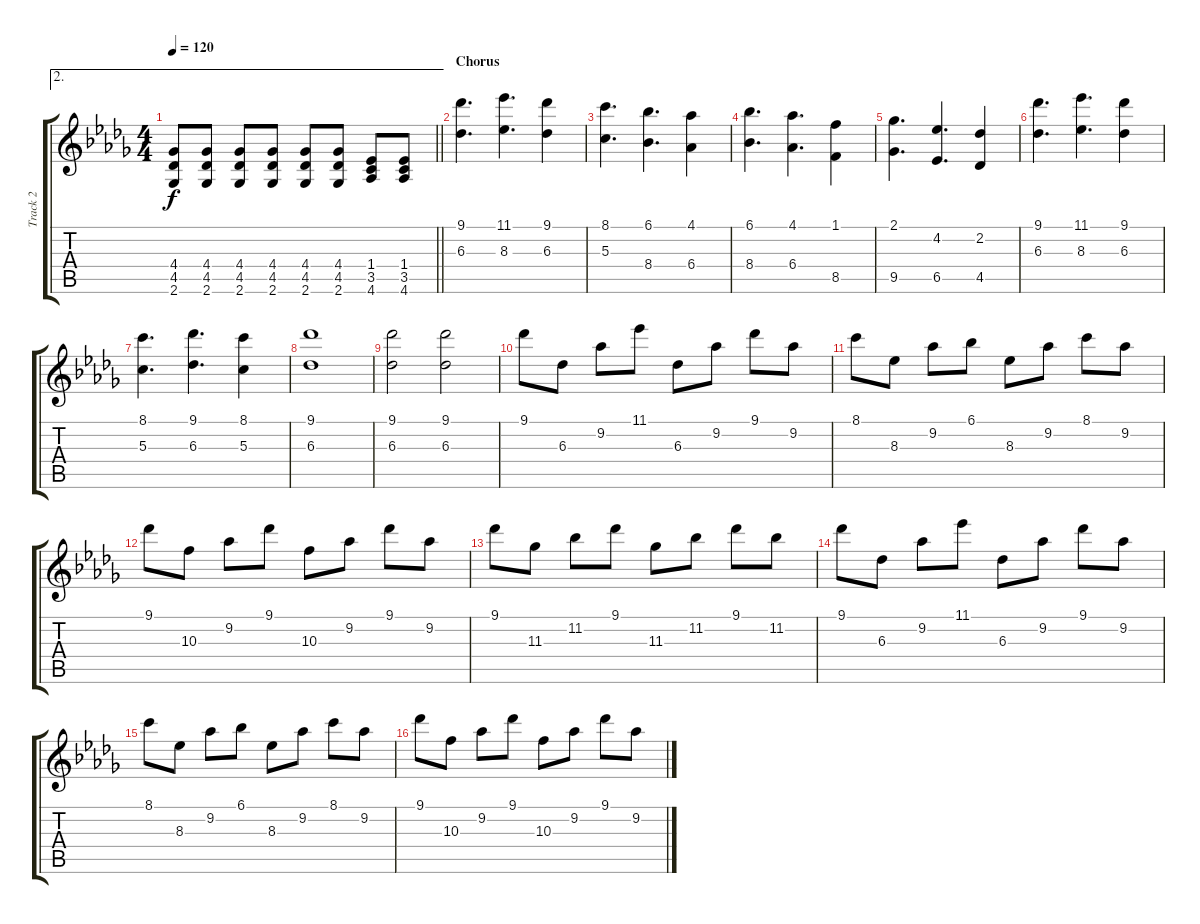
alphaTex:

\track ("Track 2" "Track 2") {instrument distortionguitar}
\staff {score tabs}
\tuning (E4 B3 G3 D3 A2 E2) {hide}
\ae 2
\ts (4 4)
\tempo 120
\clef g2
\barLineRight lightlight
\ks bbminor
(4.4 4.5 2.6).8{dy f} (4.4 4.5 2.6).8 (4.4 4.5 2.6).8 (4.4 4.5 2.6).8 (4.4 4.5 2.6).8 (4.4 4.5 2.6).8 (1.4 3.5 4.6).8 (1.4 3.5 4.6).8 |
\section ("" "Chorus")
(9.1 6.3).4{d} (11.1 8.3).4{d} (9.1 6.3).4 |
(8.1 5.3).4{d} (6.1 8.4).4{d} (4.1 6.4).4 |
(6.1 8.4).4{d} (4.1 6.4).4{d} (1.1 8.5).4 |
(2.1 9.5).4{d} (4.2 6.5).4{d} (2.2 4.5).4 |
(9.1 6.3).4{d} (11.1 8.3).4{d} (9.1 6.3).4 |
(8.1 5.3).4{d} (9.1 6.3).4{d} (8.1 5.3).4 |
(9.1 6.3).1 |
(9.1 6.3).2 (9.1 6.3).2 |
9.1.8 6.3.8 9.2.8 11.1.8 6.3.8 9.2.8 9.1.8 9.2.8 |
8.1.8 8.3.8 9.2.8 6.1.8 8.3.8 9.2.8 8.1.8 9.2.8 |
9.1.8 10.3.8 9.2.8 9.1.8 10.3.8 9.2.8 9.1.8 9.2.8 |
9.1.8 11.3.8 11.2.8 9.1.8 11.3.8 11.2.8 9.1.8 11.2.8 |
9.1.8 6.3.8 9.2.8 11.1.8 6.3.8 9.2.8 9.1.8 9.2.8 |
8.1.8 8.3.8 9.2.8 6.1.8 8.3.8 9.2.8 8.1.8 9.2.8 |
9.1.8 10.3.8 9.2.8 9.1.8 10.3.8 9.2.8 9.1.8 9.2.8
